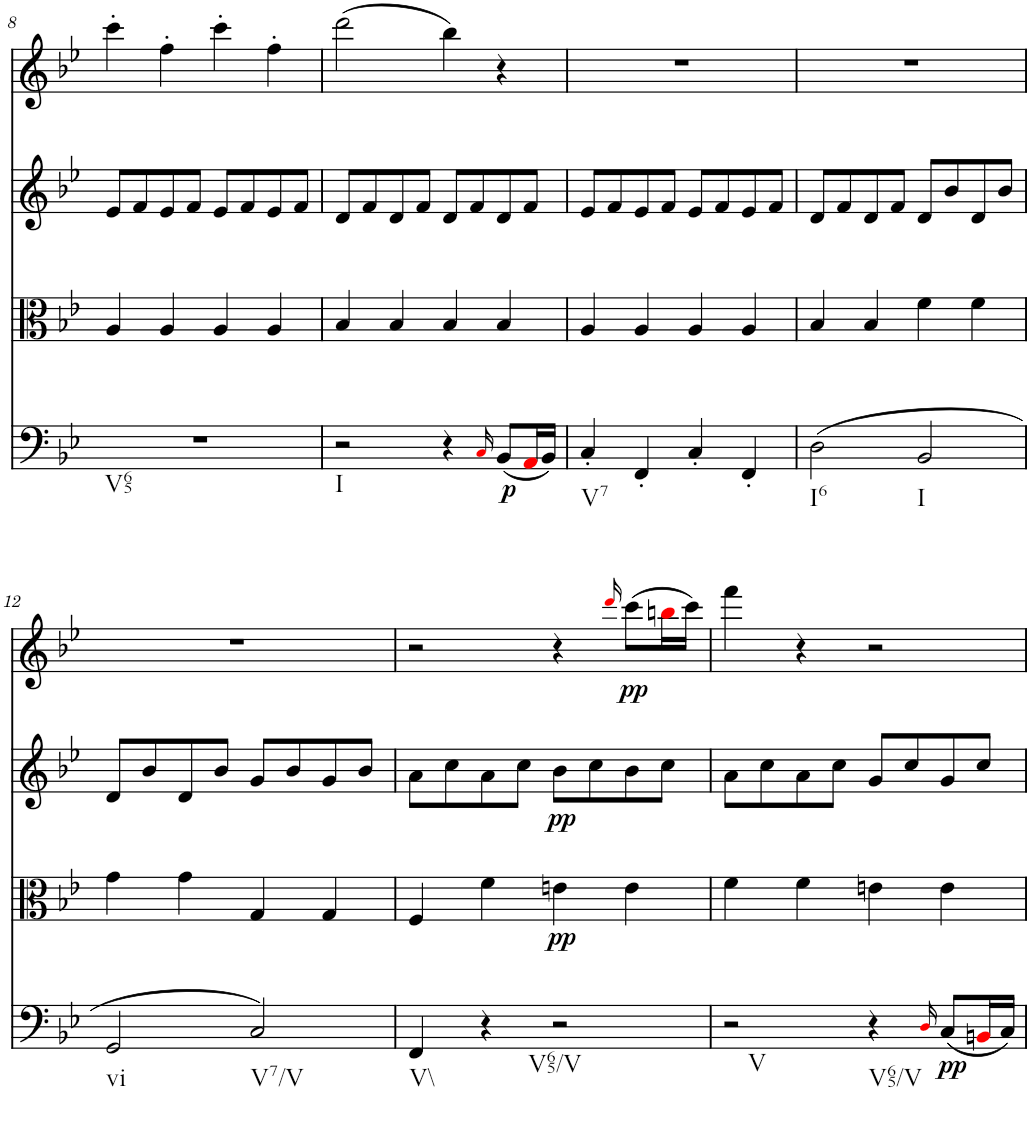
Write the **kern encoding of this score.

**kern	**dynam	**kern	**dynam	**kern	**dynam	**kern	**dynam
*part4	*part4	*part3	*part3	*part2	*part2	*part1	*part1
*staff4	*staff4	*staff3	*staff3	*staff2	*staff2	*staff1	*staff1
*I"Violoncello	*	*I"Viola	*	*I"Violin II	*	*I"Violin I	*
*I'Vc	*	*I'Vla	*	*I'Vln	*	*I'Vln	*
!!LO:PB:g=z
*clefF4	*	*clefC3	*	*clefG2	*	*clefG2	*
*k[b-e-]	*	*k[b-e-]	*	*k[b-e-]	*	*k[b-e-]	*
*B-:	*	*B-:	*	*B-:	*	*B-:	*
*M2/2	*	*M2/2	*	*M2/2	*	*M2/2	*
=8	=8	=8	=8	=8	=8	=8	=8
!LO:TX:b:t=V65	!	!	!	!	!	!	!
1r	.	4A/	.	8e-/L	.	4ccc'\	.
.	.	.	.	8f/	.	.	.
.	.	4A/	.	8e-/	.	4ff'\	.
.	.	.	.	8f/J	.	.	.
.	.	4A/	.	8e-/L	.	4ccc'\	.
.	.	.	.	8f/	.	.	.
.	.	4A/	.	8e-/	.	4ff'\	.
.	.	.	.	8f/J	.	.	.
=9	=9	=9	=9	=9	=9	=9	=9
!LO:TX:b:t=I	!	!	!	!	!	!	!
2r	.	4B-/	.	8d/L	.	(2ddd\	.
.	.	.	.	8f/	.	.	.
.	.	4B-/	.	8d/	.	.	.
.	.	.	.	8f/J	.	.	.
4r	.	4B-/	.	8d/L	.	4bb-\)	.
.	.	.	.	8f/	.	.	.
16qCi/	.	.	.	.	.	.	.
!	!LO:DY:b	!	!	!	!	!	!
(8BB-/L	p	4B-/	.	8d/	.	4r	.
16AAi/L	.	.	.	8f/J	.	.	.
16BB-/JJ)	.	.	.	.	.	.	.
=10	=10	=10	=10	=10	=10	=10	=10
!LO:TX:b:t=V7	!	!	!	!	!	!	!
4C'/	.	4A/	.	8e-/L	.	1r	.
.	.	.	.	8f/	.	.	.
4FF'/	.	4A/	.	8e-/	.	.	.
.	.	.	.	8f/J	.	.	.
4C'/	.	4A/	.	8e-/L	.	.	.
.	.	.	.	8f/	.	.	.
4FF'/	.	4A/	.	8e-/	.	.	.
.	.	.	.	8f/J	.	.	.
=11	=11	=11	=11	=11	=11	=11	=11
!LO:TX:b:t=I6	!	!	!	!	!	!	!
(2D\	.	4B-/	.	8d/L	.	1r	.
.	.	.	.	8f/	.	.	.
.	.	4B-/	.	8d/	.	.	.
.	.	.	.	8f/J	.	.	.
!LO:TX:b:t=I	!	!	!	!	!	!	!
2BB-/	.	4f\	.	8d/L	.	.	.
.	.	.	.	8b-/	.	.	.
.	.	4f\	.	8d/	.	.	.
.	.	.	.	8b-/J	.	.	.
!!LO:LB:g=z
=12	=12	=12	=12	=12	=12	=12	=12
!LO:TX:b:t=vi	!	!	!	!	!	!	!
2GG/	.	4g\	.	8d/L	.	1r	.
.	.	.	.	8b-/	.	.	.
.	.	4g\	.	8d/	.	.	.
.	.	.	.	8b-/J	.	.	.
!LO:TX:b:t=V7/V	!	!	!	!	!	!	!
2C/)	.	4G/	.	8g/L	.	.	.
.	.	.	.	8b-/	.	.	.
.	.	4G/	.	8g/	.	.	.
.	.	.	.	8b-/J	.	.	.
=13	=13	=13	=13	=13	=13	=13	=13
!LO:TX:b:t=V\\	!	!	!	!	!	!	!
4FF/	.	4F/	.	8a\L	.	2r	.
.	.	.	.	8cc\	.	.	.
4r	.	4f\	.	8a\	.	.	.
.	.	.	.	8cc\J	.	.	.
!LO:TX:b:t=V65/V	!	!	!	!	!	!	!
!	!	!	!LO:DY:b	!	!LO:DY:b	!	!
2r	.	4en\	pp	8b-\L	pp	4r	.
.	.	.	.	8cc\	.	.	.
.	.	.	.	.	.	16qdddi/	.
!	!	!	!	!	!	!	!LO:DY:b
.	.	4e\	.	8b-\	.	(8ccc\L	pp
.	.	.	.	8cc\J	.	16bbni\L	.
.	.	.	.	.	.	16ccc\JJ)	.
=14	=14	=14	=14	=14	=14	=14	=14
!LO:TX:b:t=V	!	!	!	!	!	!	!
2r	.	4f\	.	8a\L	.	4fff\	.
.	.	.	.	8cc\	.	.	.
.	.	4f\	.	8a\	.	4r	.
.	.	.	.	8cc\J	.	.	.
!LO:TX:b:t=V65/V	!	!	!	!	!	!	!
4r	.	4en\	.	8g/L	.	2r	.
.	.	.	.	8cc/	.	.	.
16qDi/	.	.	.	.	.	.	.
!	!LO:DY:b	!	!	!	!	!	!
(8C/L	pp	4e\	.	8g/	.	.	.
16BBni/L	.	.	.	8cc/J	.	.	.
16C/JJ)	.	.	.	.	.	.	.
=	=	=	=	=	=	=	=
*-	*-	*-	*-	*-	*-	*-	*-
